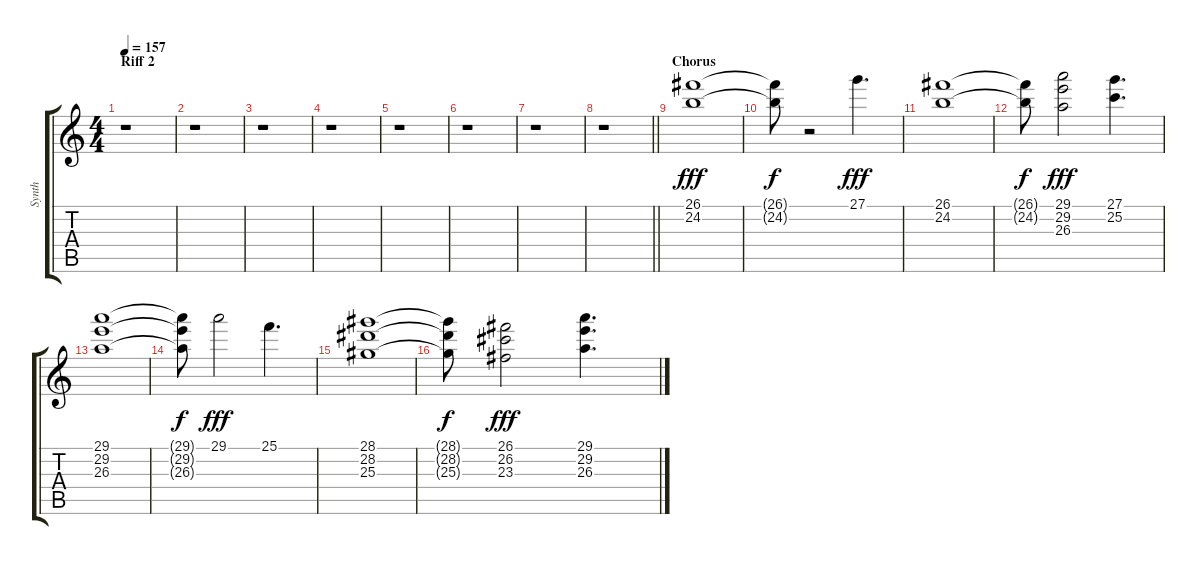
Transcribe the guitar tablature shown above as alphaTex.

\track ("Synth" "Synth") {instrument lead1square}
\staff {score tabs}
\tuning (E4 B3 G3 D3 A2 E2) {hide}
\ts (4 4)
\section ("" "Riff 2")
\tempo 157
\clef g2
\ks c
r.1{dy fff} |
r.1 |
r.1 |
r.1 |
r.1 |
r.1 |
r.1 |
\barLineRight lightlight
r.1 |
\section ("" "Chorus")
(26.1 24.2).1 |
(26.1{t} 24.2{t}).8{dy f} r.2 27.1.4{d dy fff} |
(26.1 24.2).1 |
(26.1{t} 24.2{t}).8{dy f} (29.1 29.2 26.3).2{dy fff} (27.1 25.2).4{d} |
(29.1 29.2 26.3).1 |
(29.1{t} 29.2{t} 26.3{t}).8{dy f} 29.1.2{dy fff} 25.1.4{d} |
(28.1 28.2 25.3).1 |
(28.1{t} 28.2{t} 25.3{t}).8{dy f} (26.1 26.2 23.3).2{dy fff} (29.1 29.2 26.3).4{d}
